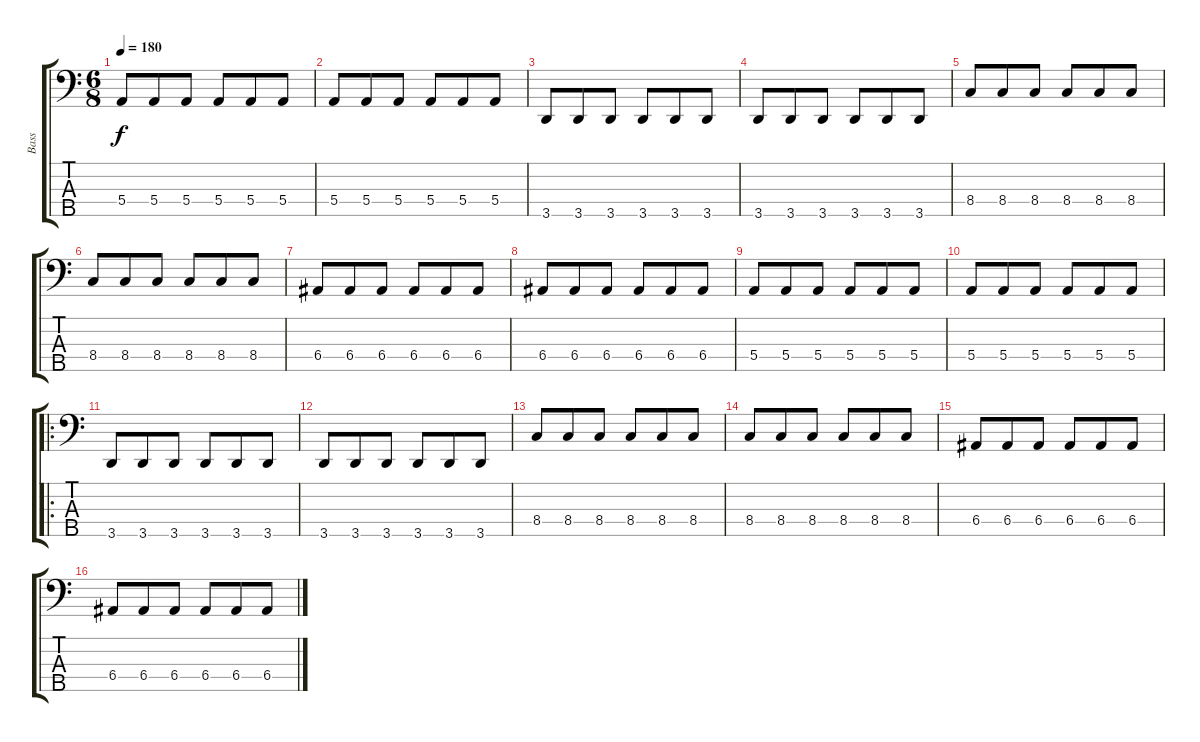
\track ("Bass" "Bass") {instrument electricbassfinger}
\staff {score tabs}
\tuning (G2 D2 A1 E1 B0) {hide}
\ts (6 8)
\tempo 180
\clef f4
\ks c
5.4.8{dy f} 5.4.8 5.4.8 5.4.8 5.4.8 5.4.8 |
5.4.8 5.4.8 5.4.8 5.4.8 5.4.8 5.4.8 |
3.5.8 3.5.8 3.5.8 3.5.8 3.5.8 3.5.8 |
3.5.8 3.5.8 3.5.8 3.5.8 3.5.8 3.5.8 |
8.4.8 8.4.8 8.4.8 8.4.8 8.4.8 8.4.8 |
8.4.8 8.4.8 8.4.8 8.4.8 8.4.8 8.4.8 |
6.4.8 6.4.8 6.4.8 6.4.8 6.4.8 6.4.8 |
6.4.8 6.4.8 6.4.8 6.4.8 6.4.8 6.4.8 |
5.4.8 5.4.8 5.4.8 5.4.8 5.4.8 5.4.8 |
5.4.8 5.4.8 5.4.8 5.4.8 5.4.8 5.4.8 |
\ro
3.5.8 3.5.8 3.5.8 3.5.8 3.5.8 3.5.8 |
3.5.8 3.5.8 3.5.8 3.5.8 3.5.8 3.5.8 |
8.4.8 8.4.8 8.4.8 8.4.8 8.4.8 8.4.8 |
8.4.8 8.4.8 8.4.8 8.4.8 8.4.8 8.4.8 |
6.4.8 6.4.8 6.4.8 6.4.8 6.4.8 6.4.8 |
6.4.8 6.4.8 6.4.8 6.4.8 6.4.8 6.4.8
